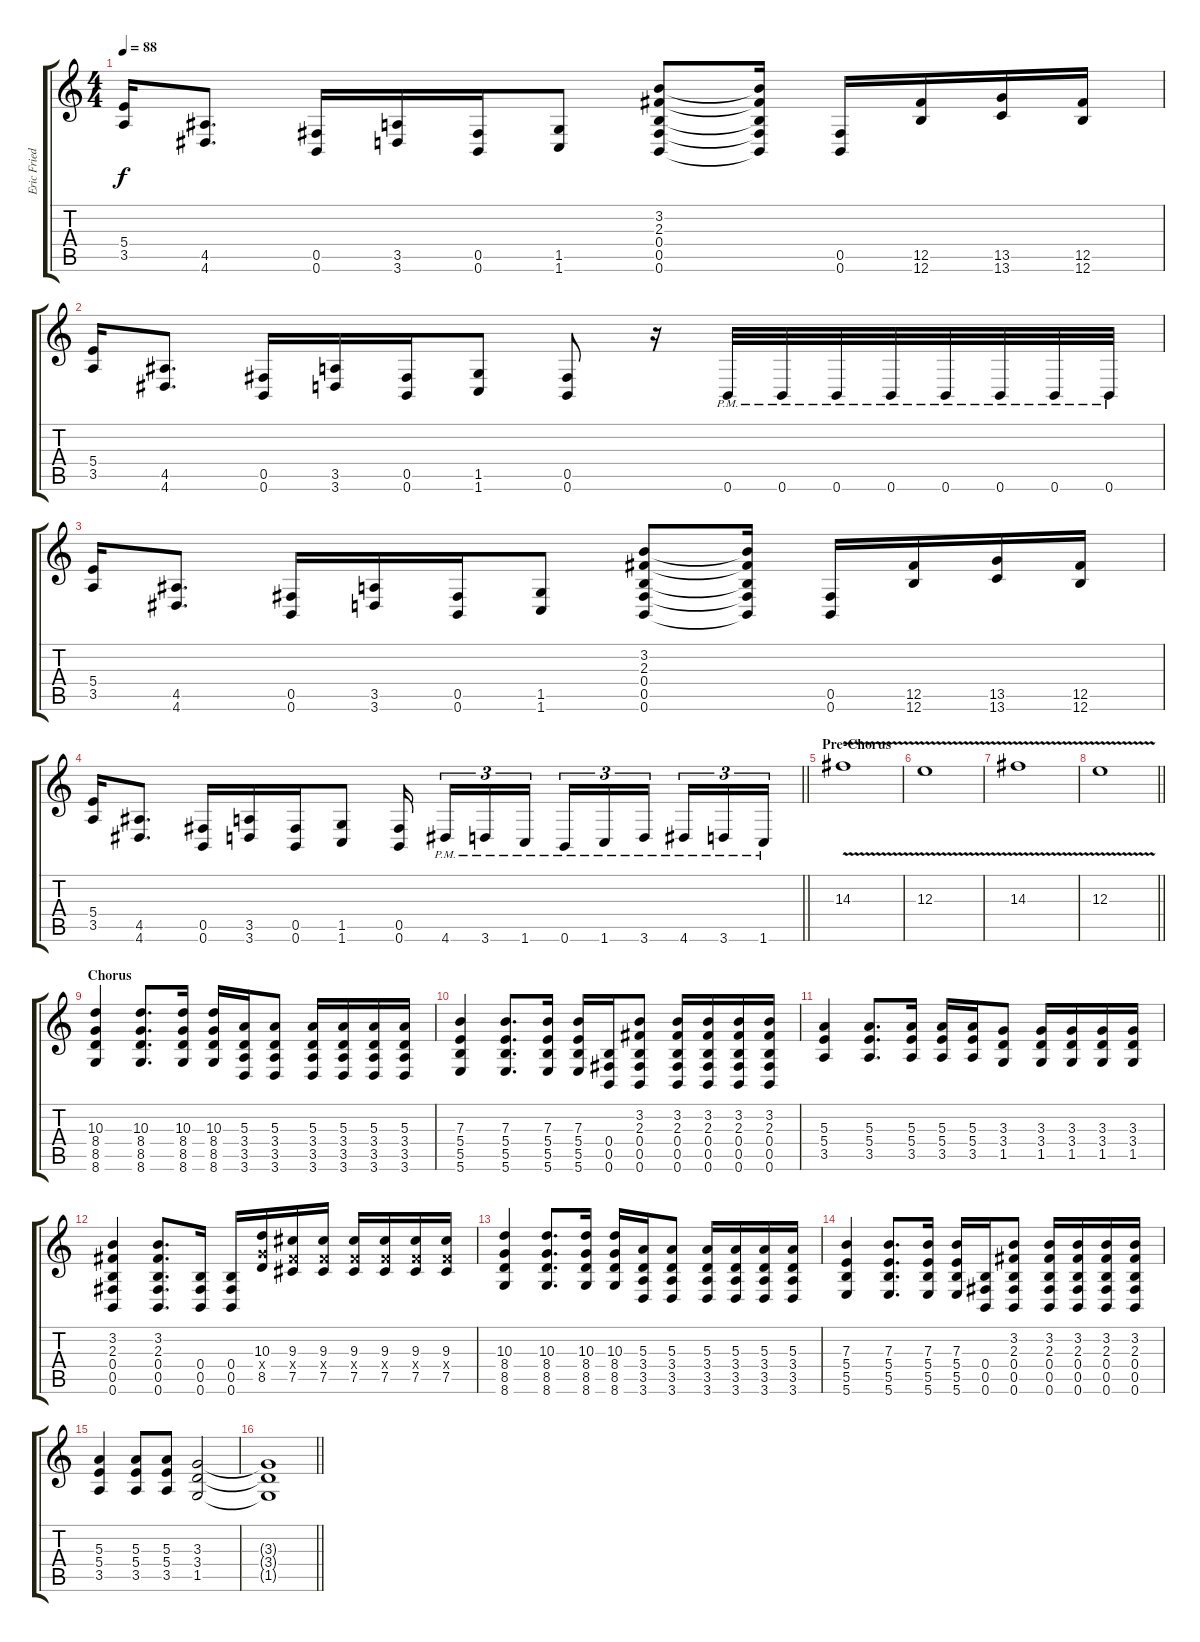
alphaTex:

\track ("Eric Friedman" "Eric Fried") {instrument distortionguitar}
\staff {score tabs}
\tuning (Db4 Ab3 E3 B2 Gb2 B1) {hide}
\ts (4 4)
\tempo 88
\clef g2
\ks c
(5.4 3.5).16{dy f} (4.5 4.6).8{d} (0.5 0.6).16 (3.5 3.6).16 (0.5 0.6).16 (1.5 1.6).8 (3.2 2.3 0.4 0.5 0.6).8 (3.2{t} 2.3{t} 0.4{t} 0.5{t} 0.6{t}).16 (0.5 0.6).16 (12.5 12.6).16 (13.5 13.6).16 (12.5 12.6).16 |
(5.4 3.5).16 (4.5 4.6).8{d} (0.5 0.6).16 (3.5 3.6).16 (0.5 0.6).16 (1.5 1.6).8 (0.5 0.6).8 r.16 0.6{pm}.32 0.6{pm}.32 0.6{pm}.32 0.6{pm}.32 0.6{pm}.32 0.6{pm}.32 0.6{pm}.32 0.6{pm}.32 |
(5.4 3.5).16 (4.5 4.6).8{d} (0.5 0.6).16 (3.5 3.6).16 (0.5 0.6).16 (1.5 1.6).8 (3.2 2.3 0.4 0.5 0.6).8 (3.2{t} 2.3{t} 0.4{t} 0.5{t} 0.6{t}).16 (0.5 0.6).16 (12.5 12.6).16 (13.5 13.6).16 (12.5 12.6).16 |
\barLineRight lightlight
(5.4 3.5).16 (4.5 4.6).8{d} (0.5 0.6).16 (3.5 3.6).16 (0.5 0.6).16 (1.5 1.6).8 (0.5 0.6).16{beam splitsecondary} 4.6{pm}.16{tu (3 2)} 3.6{pm}.16{tu (3 2)} 1.6{pm}.16{tu (3 2)} 0.6{pm}.16{tu (3 2)} 1.6{pm}.16{tu (3 2)} 3.6{pm}.16{tu (3 2) beam splitsecondary} 4.6{pm}.16{tu (3 2)} 3.6{pm}.16{tu (3 2)} 1.6{pm}.16{tu (3 2)} |
\section ("" "Pre-Chorus")
14.3{v}.1 |
12.3{v}.1 |
14.3{v}.1 |
\barLineRight lightlight
12.3{v}.1 |
\section ("" "Chorus")
(10.3 8.4 8.5 8.6).4 (10.3 8.4 8.5 8.6).8{d} (10.3 8.4 8.5 8.6).16 (10.3 8.4 8.5 8.6).16 (5.3 3.4 3.5 3.6).16 (5.3 3.4 3.5 3.6).8 (5.3 3.4 3.5 3.6).16 (5.3 3.4 3.5 3.6).16 (5.3 3.4 3.5 3.6).16 (5.3 3.4 3.5 3.6).16 |
(7.3 5.4 5.5 5.6).4 (7.3 5.4 5.5 5.6).8{d} (7.3 5.4 5.5 5.6).16 (7.3 5.4 5.5 5.6).16 (0.4 0.5 0.6).16 (3.2 2.3 0.4 0.5 0.6).8 (3.2 2.3 0.4 0.5 0.6).16 (3.2 2.3 0.4 0.5 0.6).16 (3.2 2.3 0.4 0.5 0.6).16 (3.2 2.3 0.4 0.5 0.6).16 |
(5.3 5.4 3.5).4 (5.3 5.4 3.5).8{d} (5.3 5.4 3.5).16 (5.3 5.4 3.5).16 (5.3 5.4 3.5).16 (3.3 3.4 1.5).8 (3.3 3.4 1.5).16 (3.3 3.4 1.5).16 (3.3 3.4 1.5).16 (3.3 3.4 1.5).16 |
(3.2 2.3 0.4 0.5 0.6).4 (3.2 2.3 0.4 0.5 0.6).8{d} (0.4 0.5 0.6).16 (0.4 0.5 0.6).16 (10.3 8.4{x} 8.5).16 (9.3 7.4{x} 7.5).16 (9.3 7.4{x} 7.5).16 (9.3 7.4{x} 7.5).16 (9.3 7.4{x} 7.5).16 (9.3 7.4{x} 7.5).16 (9.3 7.4{x} 7.5).16 |
(10.3 8.4 8.5 8.6).4 (10.3 8.4 8.5 8.6).8{d} (10.3 8.4 8.5 8.6).16 (10.3 8.4 8.5 8.6).16 (5.3 3.4 3.5 3.6).16 (5.3 3.4 3.5 3.6).8 (5.3 3.4 3.5 3.6).16 (5.3 3.4 3.5 3.6).16 (5.3 3.4 3.5 3.6).16 (5.3 3.4 3.5 3.6).16 |
(7.3 5.4 5.5 5.6).4 (7.3 5.4 5.5 5.6).8{d} (7.3 5.4 5.5 5.6).16 (7.3 5.4 5.5 5.6).16 (0.4 0.5 0.6).16 (3.2 2.3 0.4 0.5 0.6).8 (3.2 2.3 0.4 0.5 0.6).16 (3.2 2.3 0.4 0.5 0.6).16 (3.2 2.3 0.4 0.5 0.6).16 (3.2 2.3 0.4 0.5 0.6).16 |
(5.3 5.4 3.5).4 (5.3 5.4 3.5).8 (5.3 5.4 3.5).8 (3.3 3.4 1.5).2 |
\barLineRight lightlight
(3.3{t} 3.4{t} 1.5{t}).1
